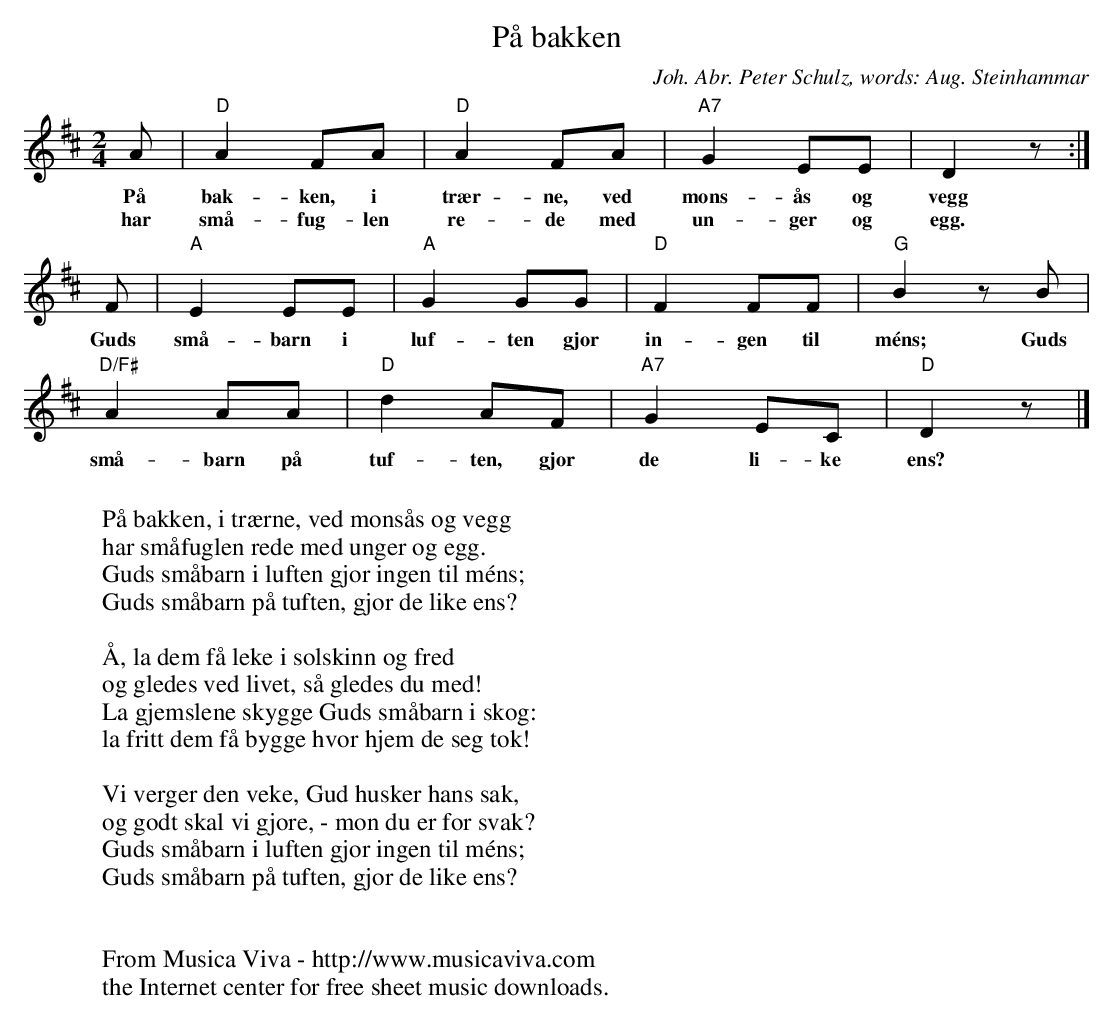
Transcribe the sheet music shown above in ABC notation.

X:1
T:P\aa bakken
C:Joh. Abr. Peter Schulz, words: Aug. Steinhammar
M:2/4
L:1/8
K:D
A|"D"A2FA|"D"A2FA|"A7"G2EE|D2 z:|
w:P\aa bak-ken, i tr\aer-ne, ved m\ons-\aas og vegg
w:har sm\aa-fug-len re-de med un-ger og egg.
F|"A"E2EE|"A"G2GG|"D"F2FF|"G"B2 z B|
w:Guds sm\aa-barn i luf-ten gj\or in-gen til m\'ens; Guds
"D/F#"A2AA|"D"d2AF|"A7"G2EC|"D"D2 z|]
w:sm\aa-barn p\aa tuf-ten, gj\or de li-ke ens?
W:
W:P\aa bakken, i tr\aerne, ved m\ons\aas og vegg
W:har sm\aafuglen rede med unger og egg.
W:Guds sm\aabarn i luften gj\or ingen til m\'ens;
W:Guds sm\aabarn p\aa tuften, gj\or de like ens?
W:
W:\AA, la dem f\aa leke i solskinn og fred
W:og gledes ved livet, s\aa gledes du med!
W:La gjemslene skygge Guds sm\aabarn i skog:
W:la fritt dem f\aa bygge hvor hjem de seg tok!
W:
W:Vi verger den veke, Gud husker hans sak,
W:og godt skal vi gj\ore, - mon du er for svak?
W:Guds sm\aabarn i luften gj\or ingen til m\'ens;
W:Guds sm\aabarn p\aa tuften, gj\or de like ens?
W:
W:
W:  From Musica Viva - http://www.musicaviva.com
W:  the Internet center for free sheet music downloads.
